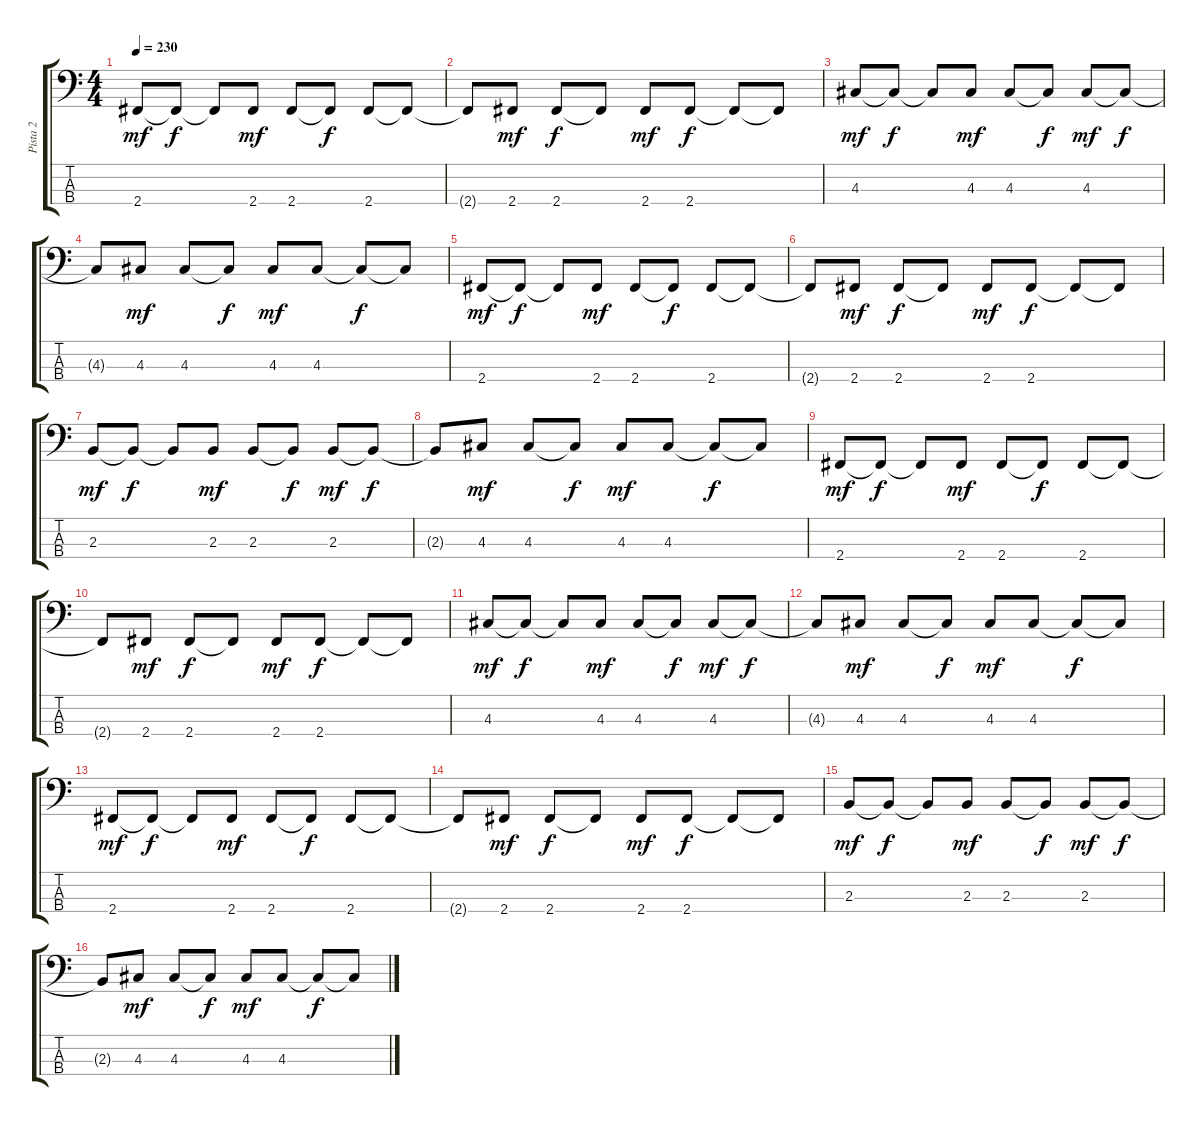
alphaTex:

\track ("Pista 2" "Pista 2") {instrument electricbassfinger}
\staff {score tabs}
\tuning (G2 D2 A1 E1) {hide}
\ts (4 4)
\tempo 230
\clef f4
\ks c
2.4.8{dy mf} 2.4{t}.8{dy f} 2.4{t}.8 2.4.8{dy mf} 2.4.8 2.4{t}.8{dy f} 2.4.8 2.4{t}.8 |
2.4{t}.8 2.4.8{dy mf} 2.4.8{dy f} 2.4{t}.8 2.4.8{dy mf} 2.4.8{dy f} 2.4{t}.8 2.4{t}.8 |
4.3.8{dy mf} 4.3{t}.8{dy f} 4.3{t}.8 4.3.8{dy mf} 4.3.8 4.3{t}.8{dy f} 4.3.8{dy mf} 4.3{t}.8{dy f} |
4.3{t}.8 4.3.8{dy mf} 4.3.8 4.3{t}.8{dy f} 4.3.8{dy mf} 4.3.8 4.3{t}.8{dy f} 4.3{t}.8 |
2.4.8{dy mf} 2.4{t}.8{dy f} 2.4{t}.8 2.4.8{dy mf} 2.4.8 2.4{t}.8{dy f} 2.4.8 2.4{t}.8 |
2.4{t}.8 2.4.8{dy mf} 2.4.8{dy f} 2.4{t}.8 2.4.8{dy mf} 2.4.8{dy f} 2.4{t}.8 2.4{t}.8 |
2.3.8{dy mf} 2.3{t}.8{dy f} 2.3{t}.8 2.3.8{dy mf} 2.3.8 2.3{t}.8{dy f} 2.3.8{dy mf} 2.3{t}.8{dy f} |
2.3{t}.8 4.3.8{dy mf} 4.3.8 4.3{t}.8{dy f} 4.3.8{dy mf} 4.3.8 4.3{t}.8{dy f} 4.3{t}.8 |
2.4.8{dy mf} 2.4{t}.8{dy f} 2.4{t}.8 2.4.8{dy mf} 2.4.8 2.4{t}.8{dy f} 2.4.8 2.4{t}.8 |
2.4{t}.8 2.4.8{dy mf} 2.4.8{dy f} 2.4{t}.8 2.4.8{dy mf} 2.4.8{dy f} 2.4{t}.8 2.4{t}.8 |
4.3.8{dy mf} 4.3{t}.8{dy f} 4.3{t}.8 4.3.8{dy mf} 4.3.8 4.3{t}.8{dy f} 4.3.8{dy mf} 4.3{t}.8{dy f} |
4.3{t}.8 4.3.8{dy mf} 4.3.8 4.3{t}.8{dy f} 4.3.8{dy mf} 4.3.8 4.3{t}.8{dy f} 4.3{t}.8 |
2.4.8{dy mf} 2.4{t}.8{dy f} 2.4{t}.8 2.4.8{dy mf} 2.4.8 2.4{t}.8{dy f} 2.4.8 2.4{t}.8 |
2.4{t}.8 2.4.8{dy mf} 2.4.8{dy f} 2.4{t}.8 2.4.8{dy mf} 2.4.8{dy f} 2.4{t}.8 2.4{t}.8 |
2.3.8{dy mf} 2.3{t}.8{dy f} 2.3{t}.8 2.3.8{dy mf} 2.3.8 2.3{t}.8{dy f} 2.3.8{dy mf} 2.3{t}.8{dy f} |
2.3{t}.8 4.3.8{dy mf} 4.3.8 4.3{t}.8{dy f} 4.3.8{dy mf} 4.3.8 4.3{t}.8{dy f} 4.3{t}.8
